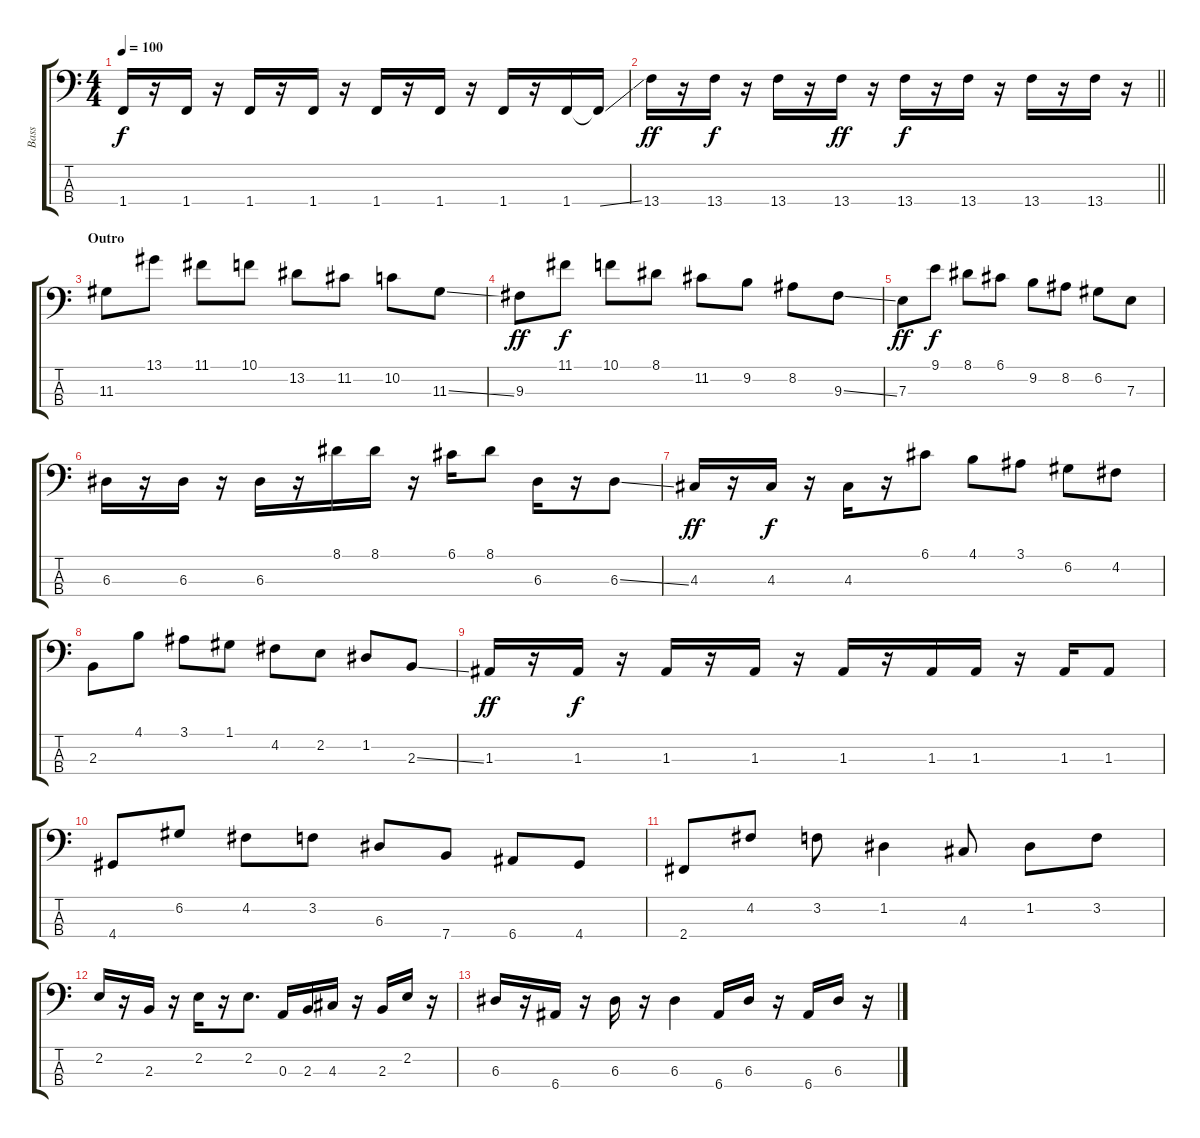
\track ("Bass" "Bass") {instrument electricbassfinger}
\staff {score tabs}
\tuning (G2 D2 A1 E1) {hide}
\ts (4 4)
\tempo 100
\clef f4
\ks c
1.4.16{dy f} r.16 1.4.16 r.16 1.4.16 r.16 1.4.16 r.16 1.4.16 r.16 1.4.16 r.16 1.4.16 r.16 1.4.16 1.4{ss t}.16 |
\barLineRight lightlight
13.4.16{dy ff} r.16 13.4.16{dy f} r.16 13.4.16 r.16 13.4.16{dy ff} r.16 13.4.16{dy f} r.16 13.4.16 r.16 13.4.16 r.16 13.4.16 r.16 |
\section ("" "Outro")
11.3.8 13.1.8 11.1.8 10.1.8 13.2.8 11.2.8 10.2.8 11.3{ss}.8 |
9.3.8{dy ff} 11.1.8{dy f} 10.1.8 8.1.8 11.2.8 9.2.8 8.2.8 9.3{ss}.8 |
7.3.8{dy ff} 9.1.8{dy f} 8.1.8 6.1.8 9.2.8 8.2.8 6.2.8 7.3.8 |
6.3.16{volume 7} r.16 6.3.16 r.16 6.3.16 r.16 8.1.16 8.1.16 r.16 6.1.16 8.1.8 6.3.16 r.16 6.3{ss}.8 |
4.3.16{dy ff} r.16 4.3.16{dy f} r.16 4.3.16 r.16 6.1.8 4.1.8 3.1.8 6.2.8 4.2.8 |
2.3.8 4.1.8 3.1.8 1.1.8 4.2.8 2.2.8 1.2.8 2.3{ss}.8 |
1.3.16{dy ff} r.16 1.3.16{dy f} r.16 1.3.16 r.16 1.3.16 r.16 1.3.16 r.16 1.3.16 1.3.16 r.16 1.3.16 1.3.8 |
4.4.8{volume 0} 6.2.8 4.2.8 3.2.8 6.3.8 7.4.8 6.4.8 4.4.8 |
2.4.8 4.2.8 3.2.8 1.2.4 4.3.8 1.2.8 3.2.8 |
2.2.16 r.16 2.3.16 r.16 2.2.16 r.16 2.2.8{d} 0.3.16 2.3.16 4.3.16 r.16 2.3.16 2.2.16 r.16 |
6.3.16 r.16 6.4.16 r.16 6.3.16 r.16 6.3.4 6.4.16 6.3.16 r.16 6.4.16 6.3.16 r.16
